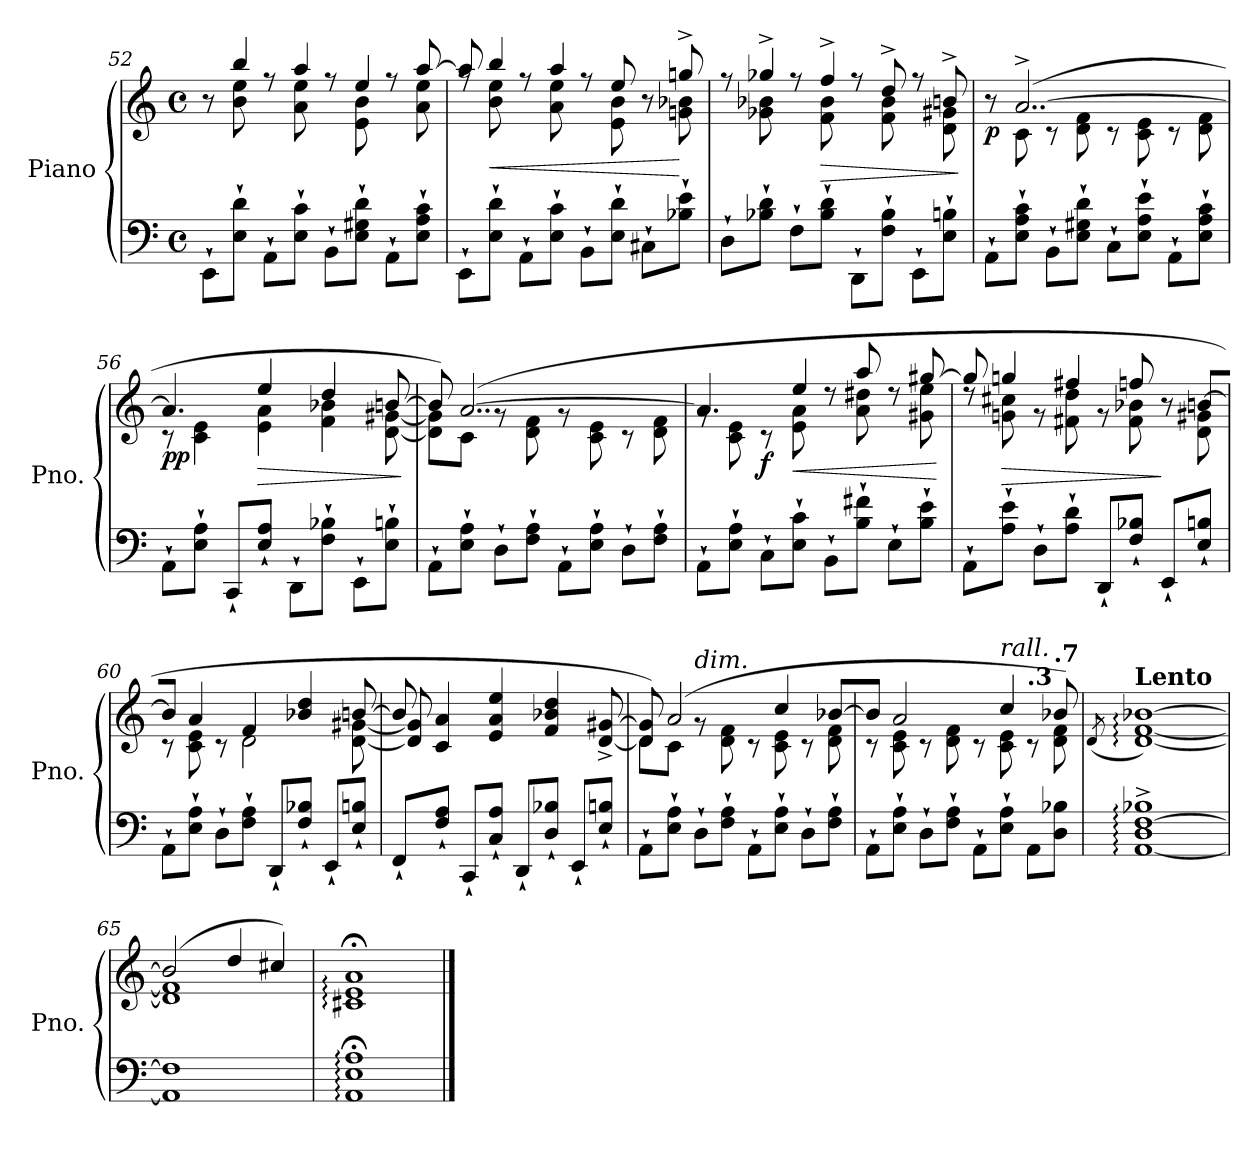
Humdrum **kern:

**kern	**kern	**dynam
*part1	*part1	*part1
*staff2	*staff1	*staff1/2
*I"Piano	*	*
*I'Pno.	*	*
*clefF4	*clefG2	*
*k[]	*k[]	*
*M4/4	*M4/4	*
*met(c)	*met(c)	*
=52	=52	=52
*	*^	*
8EE`\L	8r	8ryy	.
8E\` 8d\`J	4bb/	8b\ 8ee\	.
8AA`\L	.	8rff	.
8E\` 8c\`J	4aa/	8a\ 8ee\	.
8BB`\L	.	8rff	.
8E\` 8G#X\` 8d\`J	4ee/	8e\ 8b\	.
8AA`\L	.	8rff	.
8E\` 8A\` 8c\`J	[8aa/	8a\ 8ee\	.
=53	=53	=53	=53
8EE`\L	8aa/]	8rff	.
!	!	!	!LO:HP:b
8E\` 8d\`J	4bb/	8b\ 8ee\	<
8AA`\L	.	8rff	.
8E\` 8c\`J	4aa/	8a\ 8ee\	.
8BB`\L	.	8rff	.
8E\` 8d\`J	8ee/	8e\ 8b\	.
8C#X`\L	8r	8ryy	.
8B-X\` 8e\`J	8ggn^/	8gn\ 8b-X\	[
=54	=54	=54	=54
8D`\L	8ryy	8rff	.
8B-X\` 8d\`J	4gg-X^/	8g-X\ 8b-X\	.
8F`\L	.	8rff	.
!	!	!	!LO:HP:b
8B-\` 8d\`J	4ff^/	8f\ 8b-\	>
8DD`\L	.	8rff	.
8F\` 8B-\`J	8dd^/	8f\ 8b-\	.
8EE`\L	8ryy	8rff	.
8E\` 8Bn\`J	8bn^/	8d\ 8g#X\	.
*	*v	*v	*
.	.	]
!!LO:LB:g=z
=55	=55	=55
*	*^	*
!	!	!	!LO:DY:b
8AA`\L	8r	8ryy	p
8E\` 8A\` 8c\`J	(>[2..a^/	8c\	.
8BB`\L	.	8r	.
8E\` 8G#X\` 8d\`J	.	8d\ 8f\	.
8C`\L	.	8r	.
8E\` 8A\` 8e\`J	.	8c\ 8e\	.
8AA`\L	.	8r	.
8E\` 8A\` 8c\`J	.	8d\ 8f\	.
=56	=56	=56	=56
!	!	!	!LO:DY:b
8AA`\L	4.a/]	8r	pp
8E\` 8A\`J	.	4c\ 4e\	.
8CC`/L	.	.	.
!	!	!	!LO:HP:b
8E/` 8A/`J	4ee/	4e\ 4a\	>
8DD`\L	.	.	.
8F\` 8B-X\`J	4dd/	4f\ 4b-X\	.
8EE`\L	.	.	.
8E\` 8Bn\`J	[8bn/	[8d\ [8g#X\	.
*	*v	*v	*
.	.	]
=57	=57	=57
*	*^	*
8AA`\L	8b/])	8d\] 8g#\]L	.
8E\` 8A\`J	(>[2..a/	8c\J	.
8D`\L	.	8rg	.
8F\` 8A\`J	.	8d\ 8f\	.
8AA`\L	.	8rg	.
8E\` 8A\`J	.	8c\ 8e\	.
8D`\L	.	8r	.
8F\` 8A\`J	.	8d\ 8f\	.
=58	=58	=58	=58
8AA`\L	4.a/]	8rg	.
8E\` 8A\`J	.	8c\ 8e\	.
!	!	!	!LO:DY:b
8C`\L	.	8r	f
!	!	!	!LO:HP:b
8E\` 8c\`J	4ee/	8e\ 8a\	<
8BB`\L	.	8rdd	.
8B\` 8f#X\`J	8aa/	8a\ 8dd#X\	.
8E`\L	8ryy	8rdd	.
8B\` 8e\`J	[8gg#X/	8g#X\ 8ee\	.
*	*v	*v	*
.	.	[
!!LO:LB:g=z
=59	=59	=59
*	*^	*
8AA`\L	8gg#/]	8rdd	.
!	!	!	!LO:HP:b
8A\` 8e\`J	4ggn/	8gn\ 8cc#X\	>
8D`\L	.	8r	.
8A\` 8d\`J	4ff#X/	8f#X\ 8dd\	.
8DD`/L	.	8r	.
8F/` 8B-X/`J	8ffn/	8f#\ 8b-X\	.
8EE`/L	8ryy	8r	]
8E/` 8Bn/`J	[8bn/L	8d\ 8g#X\	.
=60	=60	=60	=60
8AA`\L	8b/J]	8r	.
8E\` 8A\`J	4a/	8c\ 8e\	.
8D`\L	.	8r	.
8F\` 8A\`J	4f/	2d\	.
8DD`/L	.	.	.
8F/` 8B-X/`J	4b-X/ 4dd/	.	.
8EE`/L	.	.	.
8E/` 8Bn/`J	[8bn/	[8d\ [8g#X\	.
=61	=61	=61	=61
8FF`/L	8b/]	8d/] 8g#/]	.
8F/` 8A/`J	4c/ 4a/	8ryy	.
8CC`/L	.	2ryy	.
8C/` 8A/`J	4e/ 4a/ 4ee/	.	.
8DD`/L	.	.	.
8D/` 8B-X/`J	4f/ 4b-X/ 4dd/	.	.
8EE`/L	.	8ryy	.
8E/` 8Bn/`J	[8d/^ [8g#X/^	8ryy	.
!!LO:LB:g=z	!!
=62	=62	=62	=62
8AA`\L	8d/] 8g#/])	8d\L	.
8E\` 8A\`J	(>2a/	8c\J	.
!	!	!LO:TX:a:i:t=dim.	!
8D`\L	.	8rg	.
8F\` 8A\`J	.	8d\ 8f\	.
8AA`\L	.	8r	.
8E\` 8A\`J	4cc/	8c\ 8e\	.
8D`\L	.	8r	.
8F\` 8A\`J	[8b-X/L	8d\ 8f\	.
=63	=63	=63	=63
8AA`\L	8b-/J]	8r	.
8E\` 8A\`J	2a/	8c\ 8e\	.
8D`\L	.	8r	.
8F\` 8A\`J	.	8d\ 8f\	.
8AA`\L	.	8r	.
*	*MM120	*	*
!	!LO:TX:a:i:t=rall.	!	!
8E\` 8A\`J	4cc/	8c\ 8e\	.
*	*MM97	*	*
!	!	!LO:TX:a:B:t=.3	!
8AA\L	.	8r	.
*	*MM74	*	*
!	!LO:TX:a:B:t=.7	!	!
8D\ 8B-X\J	8b-X/)	8d\ 8f\	.
*	*v	*v	*
=64	=64	=64
.	(>8qd/	.
!	!LO:TX:a:B:t=Lento	!
[1AA:^ 1D:^ [1F:^ 1B-X:^	[1d: [1f: [1b-X:)	.
=65	=65	=65
*	*^	*
1AA] 1F]	(>2b-/]	1d] 1f]	.
.	4dd/	.	.
.	4cc#X/)	.	.
*	*v	*v	*
=66	=66	=66
1AA;<: 1E;<: 1A;<:	1c#X;<: 1e;<: 1a;<:	.
==	==	==
*-	*-	*-
